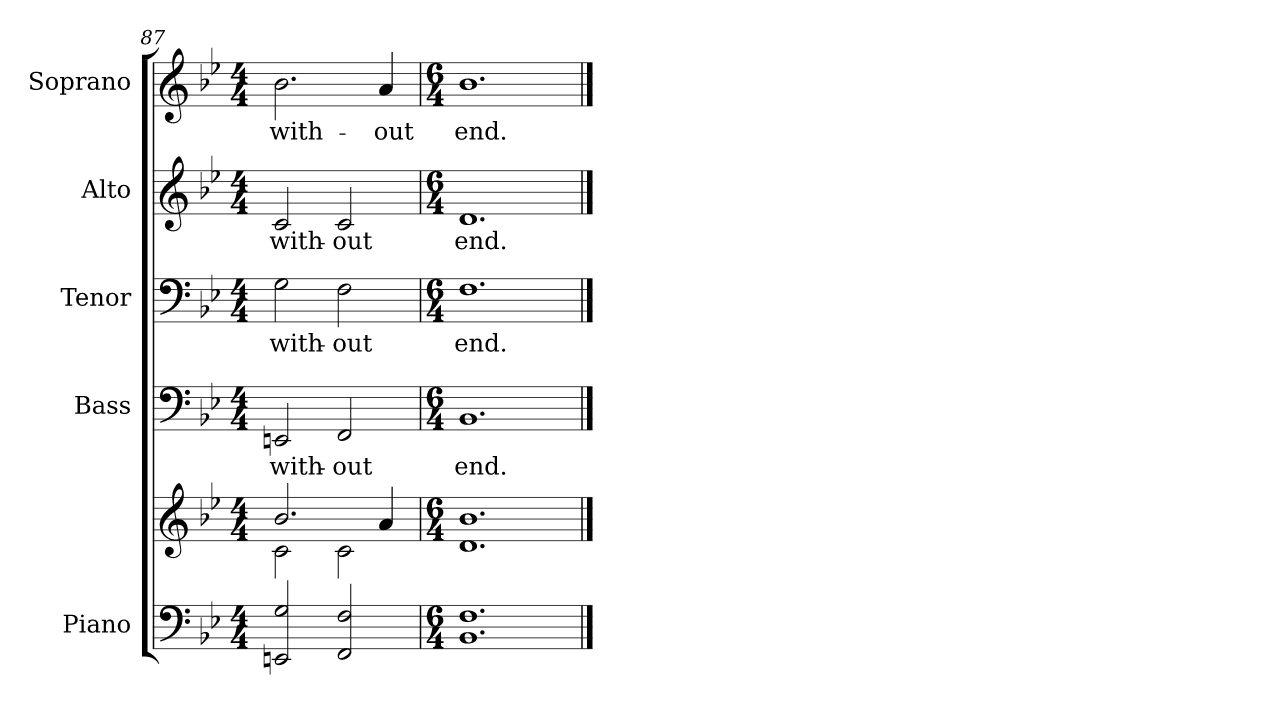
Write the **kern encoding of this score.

**kern	**kern	**kern	**text	**kern	**text	**kern	**text	**kern	**text
*part5	*part5	*part4	*part4	*part3	*part3	*part2	*part2	*part1	*part1
*staff6	*staff5	*staff4	*staff4	*staff3	*staff3	*staff2	*staff2	*staff1	*staff1
*I"Piano	*	*I"Bass	*	*I"Tenor	*	*I"Alto	*	*I"Soprano	*
*I'Pno.	*	*I'B.	*	*I'T.	*	*I'A.	*	*I'S.	*
!!LO:PB:g=z
*clefF4	*clefG2	*clefF4	*	*clefF4	*	*clefG2	*	*clefG2	*
*k[b-e-]	*k[b-e-]	*k[b-e-]	*	*k[b-e-]	*	*k[b-e-]	*	*k[b-e-]	*
*B-:	*B-:	*B-:	*	*B-:	*	*B-:	*	*B-:	*
*M4/4	*M4/4	*M4/4	*	*M4/4	*	*M4/4	*	*M4/4	*
=87	=87	=87	=87	=87	=87	=87	=87	=87	=87
*	*^	*	*	*	*	*	*	*	*
!	!	!	!	!LO:LY:b:color=#000000	!	!	!	!	!	!
!	!	!	!	!	!	!LO:LY:b:color=#000000	!	!	!	!
!	!	!	!	!	!	!	!	!LO:LY:b:color=#000000	!	!
!	!	!	!	!	!	!	!	!	!	!LO:LY:b:color=#000000
2EEni/ 2Gi	2.b-i/	2ci\	2EEni/	with-	2Gi\	with-	2ci/	with-	2.b-i\	with-
!	!	!	!	!LO:LY:b:color=#000000	!	!	!	!	!	!
!	!	!	!	!	!	!LO:LY:b:color=#000000	!	!	!	!
!	!	!	!	!	!	!	!	!LO:LY:b:color=#000000	!	!
2FFi/ 2Fi	.	2ci\	2FFi/	-out	2Fi\	-out	2ci/	-out	.	.
!	!	!	!	!	!	!	!	!	!	!LO:LY:b:color=#000000
.	4ai/	.	.	.	.	.	.	.	4ai/	-out
*	*v	*v	*	*	*	*	*	*	*	*
=88	=88	=88	=88	=88	=88	=88	=88	=88	=88
*M6/4	*M6/4	*M6/4	*	*M6/4	*	*M6/4	*	*M6/4	*
!	!	!	!LO:LY:b:color=#000000	!	!	!	!	!	!
!	!	!	!	!	!LO:LY:b:color=#000000	!	!	!	!
!	!	!	!	!	!	!	!LO:LY:b:color=#000000	!	!
!	!	!	!	!	!	!	!	!	!LO:LY:b:color=#000000
1.BB-i 1.Fi	1.di 1.b-i	1.BB-i	end.	1.Fi	end.	1.di	end.	1.b-i	end.
==	==	==	==	==	==	==	==	==	==
*-	*-	*-	*-	*-	*-	*-	*-	*-	*-
